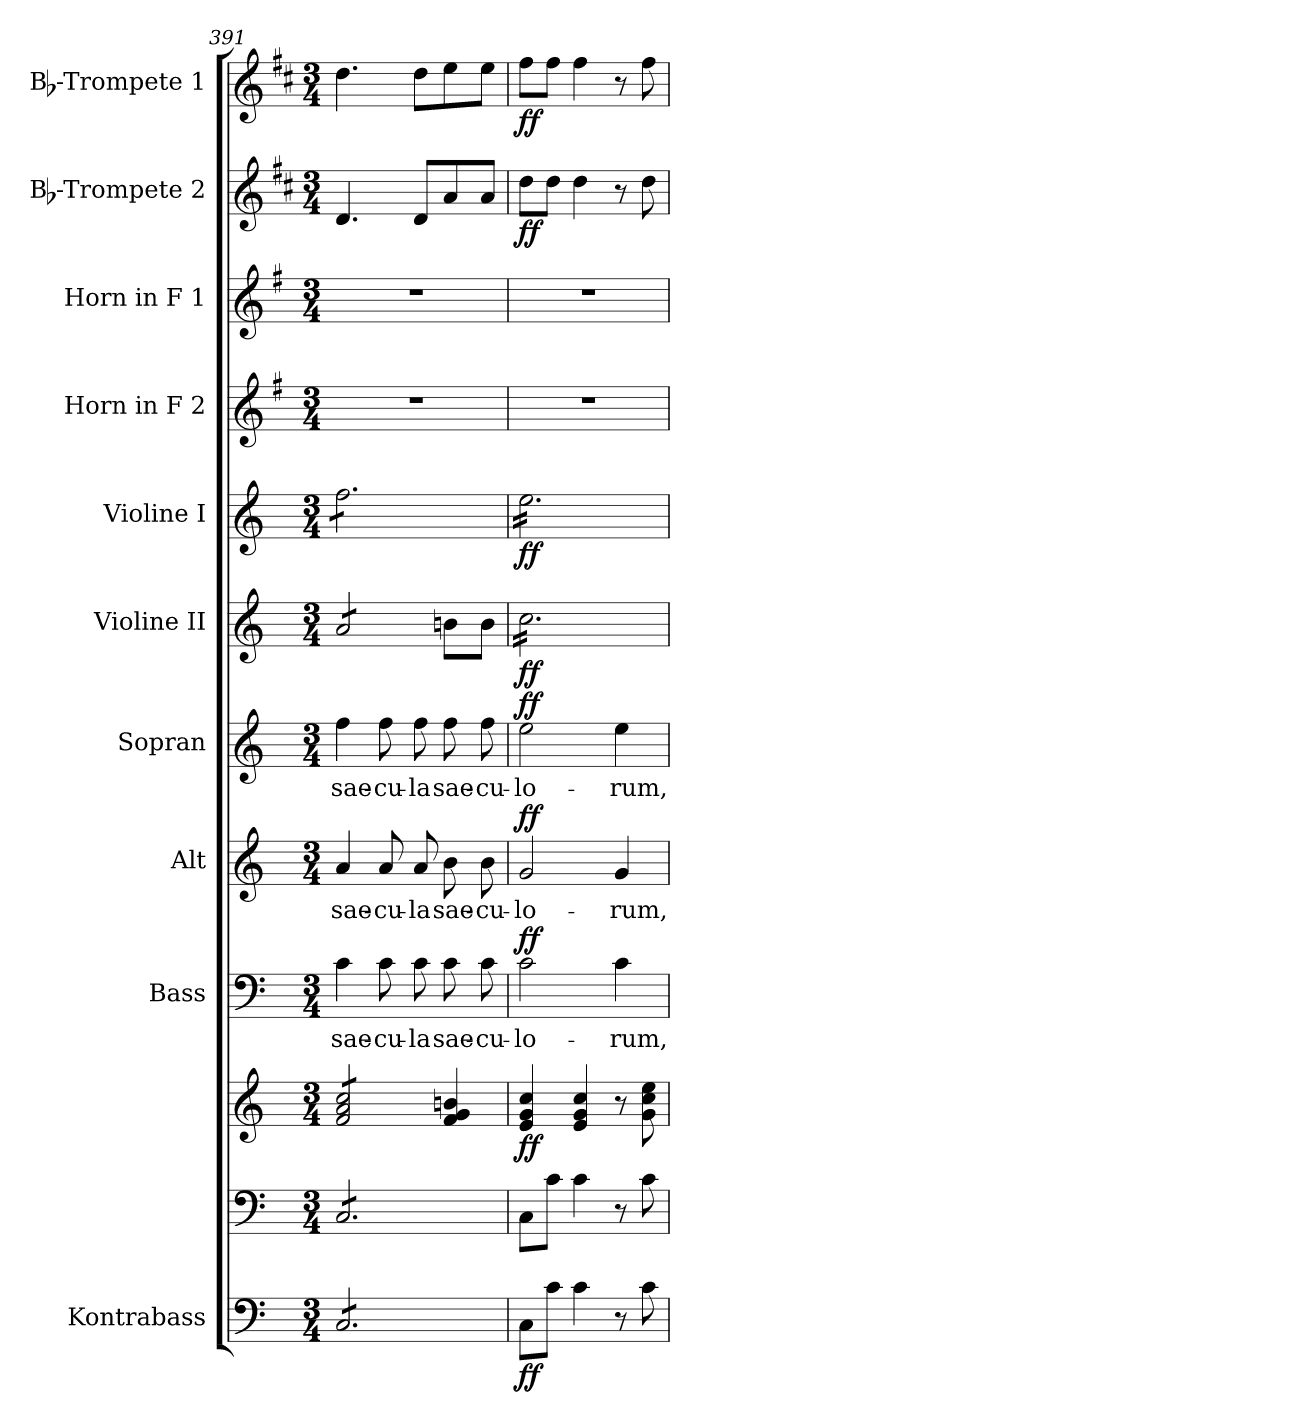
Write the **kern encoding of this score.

**kern	**dynam	**kern	**kern	**dynam	**kern	**text	**dynam	**kern	**text	**dynam	**kern	**text	**dynam	**kern	**dynam	**kern	**dynam	**kern	**kern	**kern	**dynam	**kern	**dynam
*part11	*part11	*part10	*part10	*part10	*part9	*part9	*part9	*part8	*part8	*part8	*part7	*part7	*part7	*part6	*part6	*part5	*part5	*part4	*part3	*part2	*part2	*part1	*part1
*staff12	*staff12	*staff11	*staff10	*staff10/11	*staff9	*staff9	*staff9	*staff8	*staff8	*staff8	*staff7	*staff7	*staff7	*staff6	*staff6	*staff5	*staff5	*staff4	*staff3	*staff2	*staff2	*staff1	*staff1
*I"Kontrabass	*	*	*	*	*I"Bass	*	*	*I"Alt	*	*	*I"Sopran	*	*	*I"Violine II	*	*I"Violine I	*	*I"Horn in F 2	*I"Horn in F 1	*I"Bb-Trompete 2	*	*I"Bb-Trompete 1	*
*I'Kb.	*	*	*	*	*I'B.	*	*	*I'A.	*	*	*I'S.	*	*	*I'Vl. II	*	*I'Vl. I	*	*	*	*I'Bb Trp. 2	*	*I'Bb Trp. 1	*
*clefF4	*	*clefF4	*clefG2	*	*clefF4	*	*	*clefG2	*	*	*clefG2	*	*	*clefG2	*	*clefG2	*	*clefG2	*clefG2	*clefG2	*	*clefG2	*
*ITrd7c12	*	*	*	*	*	*	*	*	*	*	*	*	*	*	*	*	*	*ITrd4c7	*ITrd4c7	*ITrd1c2	*	*ITrd1c2	*
*k[]	*	*k[]	*k[]	*	*k[]	*	*	*k[]	*	*	*k[]	*	*	*k[]	*	*k[]	*	*k[]	*k[]	*k[]	*	*k[]	*
*C:	*	*C:	*C:	*	*C:	*	*	*C:	*	*	*C:	*	*	*C:	*	*C:	*	*C:	*C:	*C:	*	*C:	*
*M3/4	*	*M3/4	*M3/4	*	*M3/4	*	*	*M3/4	*	*	*M3/4	*	*	*M3/4	*	*M3/4	*	*M3/4	*M3/4	*M3/4	*	*M3/4	*
=391	=391	=391	=391	=391	=391	=391	=391	=391	=391	=391	=391	=391	=391	=391	=391	=391	=391	=391	=391	=391	=391	=391	=391
!	!	!	!	!	!	!LO:LY:b	!	!	!LO:LY:b	!	!	!LO:LY:b	!	!	!	!	!	!	!	!	!	!	!
*tremolo	*	*	*	*	*	*	*	*	*	*	*	*	*	*	*	*	*	*	*	*	*	*	*
*	*	*tremolo	*	*	*	*	*	*	*	*	*	*	*	*	*	*	*	*	*	*	*	*	*
*	*	*	*tremolo	*	*	*	*	*	*	*	*	*	*	*	*	*	*	*	*	*	*	*	*
*	*	*	*	*	*	*	*	*	*	*	*	*	*	*tremolo	*	*	*	*	*	*	*	*	*
*	*	*	*	*	*	*	*	*	*	*	*	*	*	*	*	*tremolo	*	*	*	*	*	*	*
8CC/L	.	8C/L	8f/ 8a/ 8cc/L	.	4c\	sae-	.	4a/	sae-	.	4ff\	sae-	.	8a/L	.	8ff\L	.	2.r	2.r	4.c/	.	4.cc\	.
8CC/	.	8C/	8f/ 8a/ 8cc/	.	.	.	.	.	.	.	.	.	.	8a/	.	8ff\	.	.	.	.	.	.	.
!	!	!	!	!	!	!LO:LY:b	!	!	!LO:LY:b	!	!	!LO:LY:b	!	!	!	!	!	!	!	!	!	!	!
8CC/	.	8C/	8f/ 8a/ 8cc/	.	8c\	-cu-	.	8a/	-cu-	.	8ff\	-cu-	.	8a/	.	8ff\	.	.	.	.	.	.	.
!	!	!	!	!	!	!LO:LY:b	!	!	!LO:LY:b	!	!	!LO:LY:b	!	!	!	!	!	!	!	!	!	!	!
8CC/	.	8C/	8f/ 8a/ 8cc/J	.	8c\	-la	.	8a/	-la	.	8ff\	-la	.	8a/J	.	8ff\	.	.	.	8c/L	.	8cc\L	.
*	*	*	*	*	*	*	*	*	*	*	*	*	*	*Xtremolo	*	*	*	*	*	*	*	*	*
*	*	*	*Xtremolo	*	*	*	*	*	*	*	*	*	*	*	*	*	*	*	*	*	*	*	*
!	!	!	!	!	!	!LO:LY:b	!	!	!LO:LY:b	!	!	!LO:LY:b	!	!	!	!	!	!	!	!	!	!	!
8CC/	.	8C/	4f/ 4g/ 4bn/	.	8c\	sae-	.	8b\	sae-	.	8ff\	sae-	.	8bn\L	.	8ff\	.	.	.	8g/	.	8dd\	.
!	!	!	!	!	!	!LO:LY:b	!	!	!LO:LY:b	!	!	!LO:LY:b	!	!	!	!	!	!	!	!	!	!	!
8CC/J	.	8C/J	.	.	8c\	-cu-	.	8b\	-cu-	.	8ff\	-cu-	.	8b\J	.	8ff\J	.	.	.	8g/J	.	8dd\J	.
*	*	*Xtremolo	*	*	*	*	*	*	*	*	*	*	*	*	*	*	*	*	*	*	*	*	*
*Xtremolo	*	*	*	*	*	*	*	*	*	*	*	*	*	*	*	*	*	*	*	*	*	*	*
!!LO:PB:g=z
=392	=392	=392	=392	=392	=392	=392	=392	=392	=392	=392	=392	=392	=392	=392	=392	=392	=392	=392	=392	=392	=392	=392	=392
!	!LO:DY:b	!	!	!LO:DY:b	!	!LO:LY:b	!LO:DY:a	!	!LO:LY:b	!LO:DY:a	!	!LO:LY:b	!LO:DY:a	!	!LO:DY:b	!	!LO:DY:b	!	!	!	!LO:DY:b	!	!LO:DY:b
*	*	*	*	*	*	*	*	*	*	*	*	*	*	*tremolo	*	*	*	*	*	*	*	*	*
8CC\L	ff	8C\L	4e/ 4g/ 4cc/	ff	2c\	-lo-	ff	2g/	-lo-	ff	2ee\	-lo-	ff	16cc\LL	ff	16ee\LL	ff	2.r	2.r	8cc\L	ff	8ee\L	ff
.	.	.	.	.	.	.	.	.	.	.	.	.	.	16cc\	.	16ee\	.	.	.	.	.	.	.
8C\J	.	8c\J	.	.	.	.	.	.	.	.	.	.	.	16cc\	.	16ee\	.	.	.	8cc\J	.	8ee\J	.
.	.	.	.	.	.	.	.	.	.	.	.	.	.	16cc\	.	16ee\	.	.	.	.	.	.	.
4C\	.	4c\	4e/ 4g/ 4cc/	.	.	.	.	.	.	.	.	.	.	16cc\	.	16ee\	.	.	.	4cc\	.	4ee\	.
.	.	.	.	.	.	.	.	.	.	.	.	.	.	16cc\	.	16ee\	.	.	.	.	.	.	.
.	.	.	.	.	.	.	.	.	.	.	.	.	.	16cc\	.	16ee\	.	.	.	.	.	.	.
.	.	.	.	.	.	.	.	.	.	.	.	.	.	16cc\	.	16ee\	.	.	.	.	.	.	.
!	!	!	!	!	!	!LO:LY:b	!	!	!LO:LY:b	!	!	!LO:LY:b	!	!	!	!	!	!	!	!	!	!	!
8r	.	8r	8r	.	4c\	-rum,	.	4g/	-rum,	.	4ee\	-rum,	.	16cc\	.	16ee\	.	.	.	8r	.	8r	.
.	.	.	.	.	.	.	.	.	.	.	.	.	.	16cc\	.	16ee\	.	.	.	.	.	.	.
8C\	.	8c\	8g\ 8cc\ 8ee\	.	.	.	.	.	.	.	.	.	.	16cc\	.	16ee\	.	.	.	8cc\	.	8ee\	.
.	.	.	.	.	.	.	.	.	.	.	.	.	.	16cc\JJ	.	16ee\JJ	.	.	.	.	.	.	.
*	*	*	*	*	*	*	*	*	*	*	*	*	*	*	*	*Xtremolo	*	*	*	*	*	*	*
*	*	*	*	*	*	*	*	*	*	*	*	*	*	*Xtremolo	*	*	*	*	*	*	*	*	*
=	=	=	=	=	=	=	=	=	=	=	=	=	=	=	=	=	=	=	=	=	=	=	=
*-	*-	*-	*-	*-	*-	*-	*-	*-	*-	*-	*-	*-	*-	*-	*-	*-	*-	*-	*-	*-	*-	*-	*-
